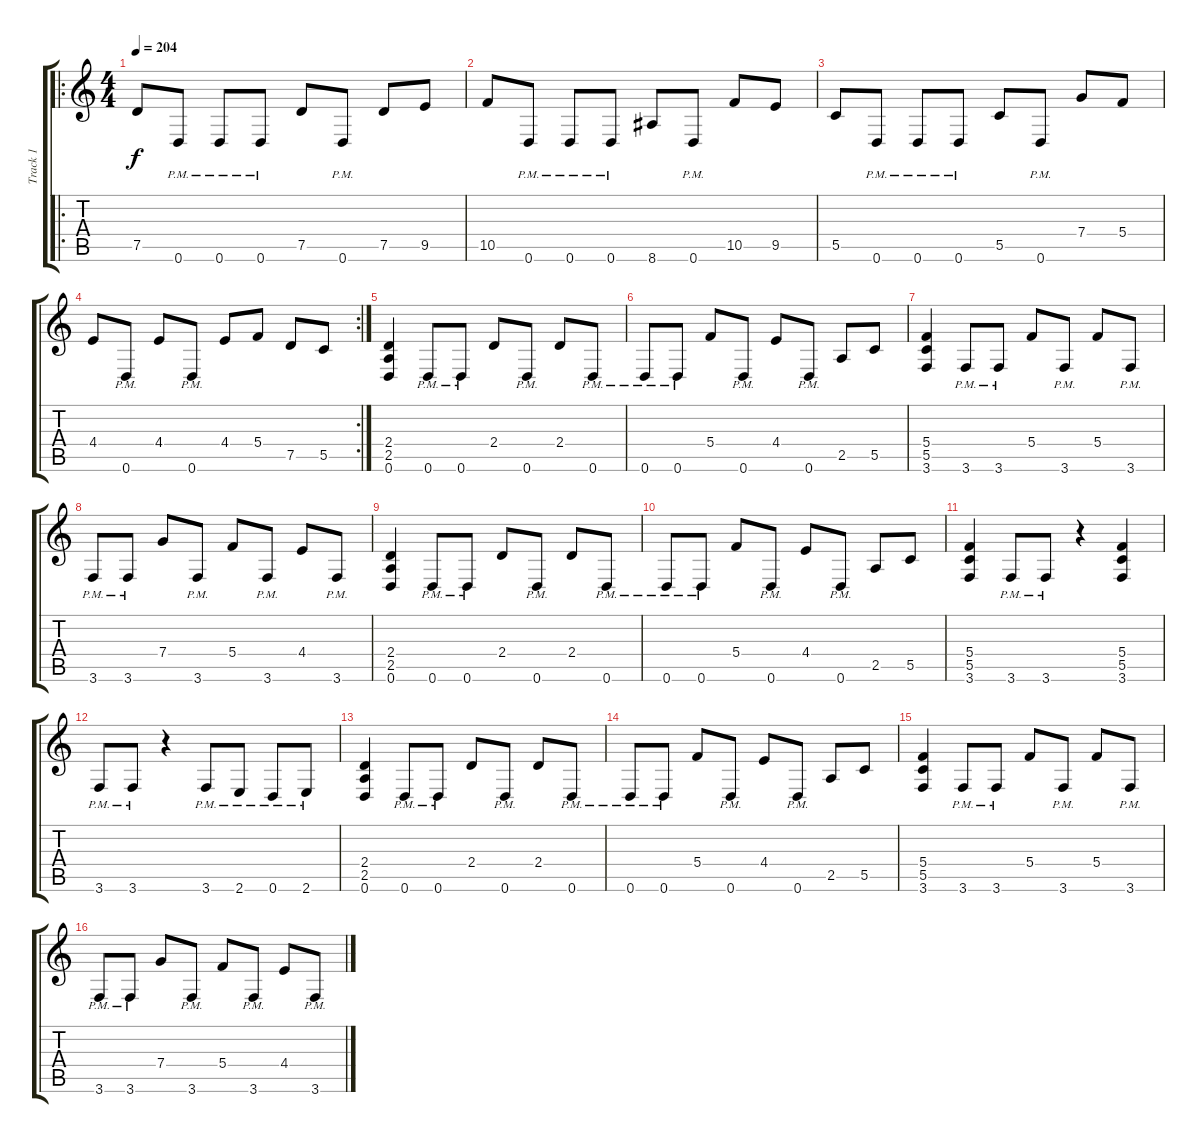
\track ("Track 1" "Track 1") {instrument distortionguitar}
\staff {score tabs}
\tuning (D4 A3 F3 C3 G2 D2) {hide}
\ro
\ts (4 4)
\tempo 204
\clef g2
\ks c
7.5.8{dy f} 0.6{pm}.8 0.6{pm}.8 0.6{pm}.8 7.5.8 0.6{pm}.8 7.5.8 9.5.8 |
10.5.8 0.6{pm}.8 0.6{pm}.8 0.6{pm}.8 8.6.8 0.6{pm}.8 10.5.8 9.5.8 |
5.5.8 0.6{pm}.8 0.6{pm}.8 0.6{pm}.8 5.5.8 0.6{pm}.8 7.4.8 5.4.8 |
\rc 2
4.4.8 0.6{pm}.8 4.4.8 0.6{pm}.8 4.4.8 5.4.8 7.5.8 5.5.8 |
(2.4 2.5 0.6).4 0.6{pm}.8 0.6{pm}.8 2.4.8 0.6{pm}.8 2.4.8 0.6{pm}.8 |
0.6{pm}.8 0.6{pm}.8 5.4.8 0.6{pm}.8 4.4.8 0.6{pm}.8 2.5.8 5.5.8 |
(5.4 5.5 3.6).4 3.6{pm}.8 3.6{pm}.8 5.4.8 3.6{pm}.8 5.4.8 3.6{pm}.8 |
3.6{pm}.8 3.6{pm}.8 7.4.8 3.6{pm}.8 5.4.8 3.6{pm}.8 4.4.8 3.6{pm}.8 |
(2.4 2.5 0.6).4 0.6{pm}.8 0.6{pm}.8 2.4.8 0.6{pm}.8 2.4.8 0.6{pm}.8 |
0.6{pm}.8 0.6{pm}.8 5.4.8 0.6{pm}.8 4.4.8 0.6{pm}.8 2.5.8 5.5.8 |
(5.4 5.5 3.6).4 3.6{pm}.8 3.6{pm}.8 r.4 (5.4 5.5 3.6).4 |
3.6{pm}.8 3.6{pm}.8 r.4 3.6{pm}.8 2.6{pm}.8 0.6{pm}.8 2.6{pm}.8 |
(2.4 2.5 0.6).4 0.6{pm}.8 0.6{pm}.8 2.4.8 0.6{pm}.8 2.4.8 0.6{pm}.8 |
0.6{pm}.8 0.6{pm}.8 5.4.8 0.6{pm}.8 4.4.8 0.6{pm}.8 2.5.8 5.5.8 |
(5.4 5.5 3.6).4 3.6{pm}.8 3.6{pm}.8 5.4.8 3.6{pm}.8 5.4.8 3.6{pm}.8 |
3.6{pm}.8 3.6{pm}.8 7.4.8 3.6{pm}.8 5.4.8 3.6{pm}.8 4.4.8 3.6{pm}.8
